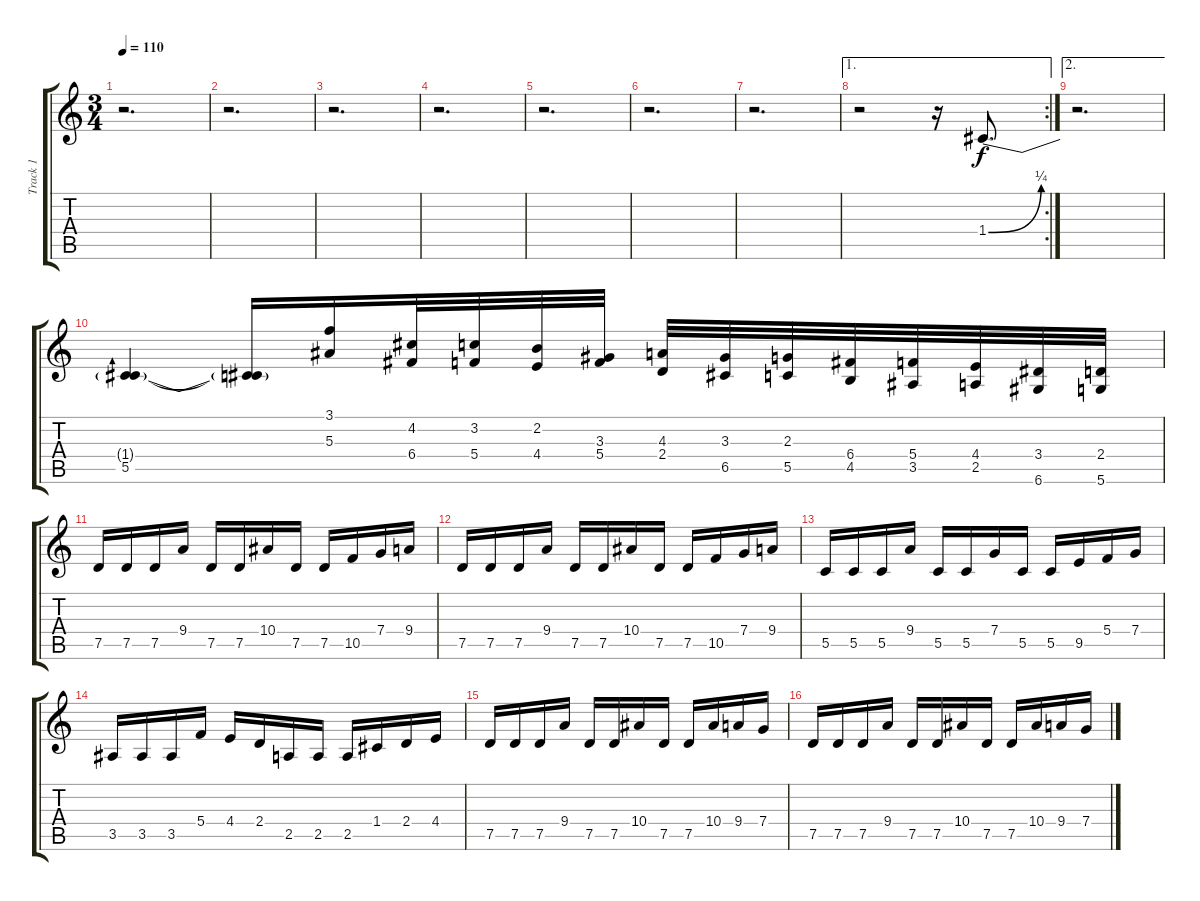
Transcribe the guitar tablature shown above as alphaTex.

\track ("Track 1" "Track 1") {instrument distortionguitar}
\staff {score tabs}
\tuning (D4 A3 F3 C3 G2 D2) {hide}
\ts (3 4)
\tempo 110
\clef g2
\ks c
r.2{d dy f} |
r.2{d} |
r.2{d} |
r.2{d} |
r.2{d} |
r.2{d} |
r.2{d} |
\ae 1
\rc 2
r.2 r.16 1.4{be (bend 0 0 60 1)}.8{d} |
\ae 2
r.2{d} |
(1.4{t} 5.5).4 (1.4{t} 5.5{t}).16 (3.1 5.3).16 (4.2 6.4).32 (3.2 5.4).32 (2.2 4.4).32 (3.3 5.4).32 (4.3 2.4).32 (3.3 6.5).32 (2.3 5.5).32 (6.4 4.5).32 (5.4 3.5).32 (4.4 2.5).32 (3.4 6.6).32 (2.4 5.6).32 |
7.5.16 7.5.16 7.5.16 9.4.16 7.5.16 7.5.16 10.4.16 7.5.16 7.5.16 10.5.16 7.4.16 9.4.16 |
7.5.16 7.5.16 7.5.16 9.4.16 7.5.16 7.5.16 10.4.16 7.5.16 7.5.16 10.5.16 7.4.16 9.4.16 |
5.5.16 5.5.16 5.5.16 9.4.16 5.5.16 5.5.16 7.4.16 5.5.16 5.5.16 9.5.16 5.4.16 7.4.16 |
3.5.16 3.5.16 3.5.16 5.4.16 4.4.16 2.4.16 2.5.16 2.5.16 2.5.16 1.4.16 2.4.16 4.4.16 |
7.5.16 7.5.16 7.5.16 9.4.16 7.5.16 7.5.16 10.4.16 7.5.16 7.5.16 10.4.16 9.4.16 7.4.16 |
7.5.16 7.5.16 7.5.16 9.4.16 7.5.16 7.5.16 10.4.16 7.5.16 7.5.16 10.4.16 9.4.16 7.4.16
